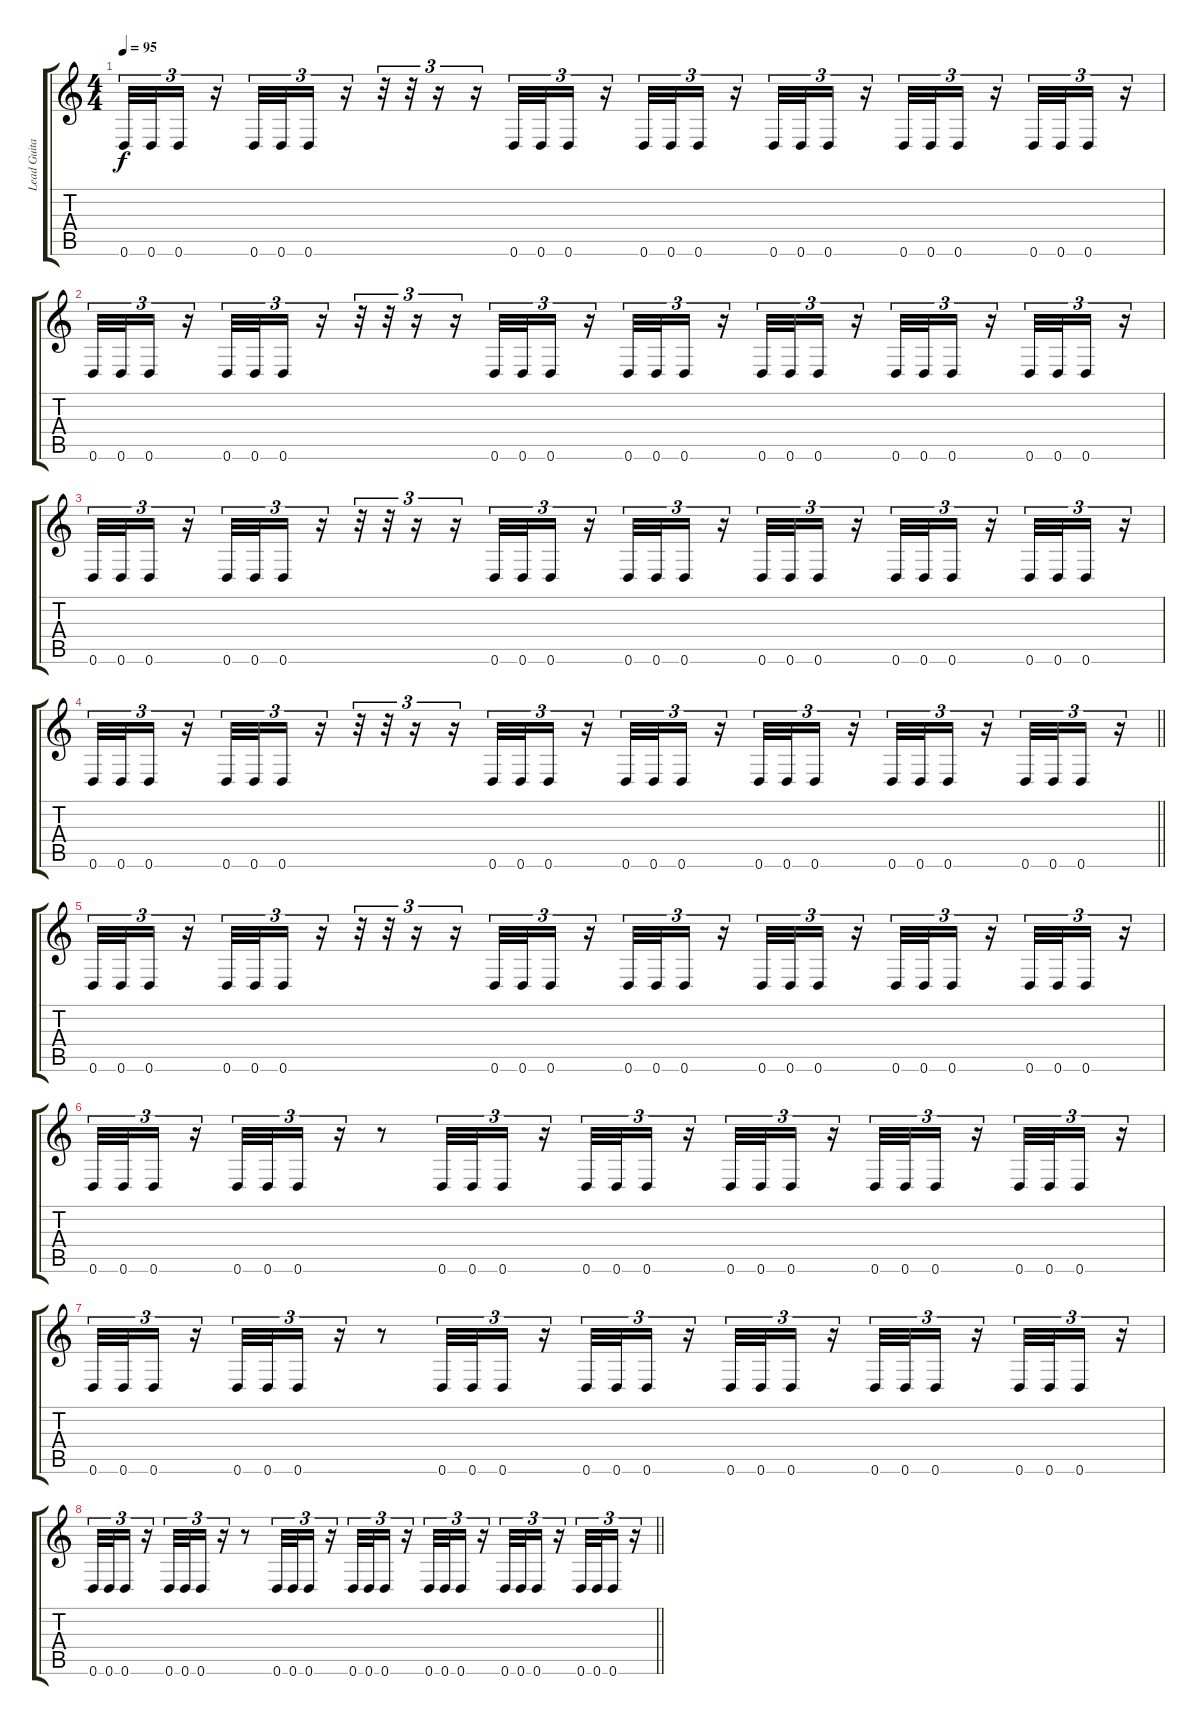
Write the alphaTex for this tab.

\track ("Lead Guitar - Christian Andreu" "Lead Guita") {instrument overdrivenguitar}
\staff {score tabs}
\tuning (D4 A3 F3 C3 G2 D2) {hide}
\ts (4 4)
\tempo 95
\clef g2
\ks c
0.6.32{tu (3 2) dy f} 0.6.32{tu (3 2)} 0.6.16{tu (3 2)} r.16{tu (3 2)} 0.6.32{tu (3 2)} 0.6.32{tu (3 2)} 0.6.16{tu (3 2)} r.16{tu (3 2)} r.32{tu (3 2)} r.32{tu (3 2)} r.16{tu (3 2)} r.16{tu (3 2)} 0.6.32{tu (3 2)} 0.6.32{tu (3 2)} 0.6.16{tu (3 2)} r.16{tu (3 2)} 0.6.32{tu (3 2)} 0.6.32{tu (3 2)} 0.6.16{tu (3 2)} r.16{tu (3 2)} 0.6.32{tu (3 2)} 0.6.32{tu (3 2)} 0.6.16{tu (3 2)} r.16{tu (3 2)} 0.6.32{tu (3 2)} 0.6.32{tu (3 2)} 0.6.16{tu (3 2)} r.16{tu (3 2)} 0.6.32{tu (3 2)} 0.6.32{tu (3 2)} 0.6.16{tu (3 2)} r.16{tu (3 2)} |
0.6.32{tu (3 2)} 0.6.32{tu (3 2)} 0.6.16{tu (3 2)} r.16{tu (3 2)} 0.6.32{tu (3 2)} 0.6.32{tu (3 2)} 0.6.16{tu (3 2)} r.16{tu (3 2)} r.32{tu (3 2)} r.32{tu (3 2)} r.16{tu (3 2)} r.16{tu (3 2)} 0.6.32{tu (3 2)} 0.6.32{tu (3 2)} 0.6.16{tu (3 2)} r.16{tu (3 2)} 0.6.32{tu (3 2)} 0.6.32{tu (3 2)} 0.6.16{tu (3 2)} r.16{tu (3 2)} 0.6.32{tu (3 2)} 0.6.32{tu (3 2)} 0.6.16{tu (3 2)} r.16{tu (3 2)} 0.6.32{tu (3 2)} 0.6.32{tu (3 2)} 0.6.16{tu (3 2)} r.16{tu (3 2)} 0.6.32{tu (3 2)} 0.6.32{tu (3 2)} 0.6.16{tu (3 2)} r.16{tu (3 2)} |
0.6.32{tu (3 2)} 0.6.32{tu (3 2)} 0.6.16{tu (3 2)} r.16{tu (3 2)} 0.6.32{tu (3 2)} 0.6.32{tu (3 2)} 0.6.16{tu (3 2)} r.16{tu (3 2)} r.32{tu (3 2)} r.32{tu (3 2)} r.16{tu (3 2)} r.16{tu (3 2)} 0.6.32{tu (3 2)} 0.6.32{tu (3 2)} 0.6.16{tu (3 2)} r.16{tu (3 2)} 0.6.32{tu (3 2)} 0.6.32{tu (3 2)} 0.6.16{tu (3 2)} r.16{tu (3 2)} 0.6.32{tu (3 2)} 0.6.32{tu (3 2)} 0.6.16{tu (3 2)} r.16{tu (3 2)} 0.6.32{tu (3 2)} 0.6.32{tu (3 2)} 0.6.16{tu (3 2)} r.16{tu (3 2)} 0.6.32{tu (3 2)} 0.6.32{tu (3 2)} 0.6.16{tu (3 2)} r.16{tu (3 2)} |
\barLineRight lightlight
0.6.32{tu (3 2)} 0.6.32{tu (3 2)} 0.6.16{tu (3 2)} r.16{tu (3 2)} 0.6.32{tu (3 2)} 0.6.32{tu (3 2)} 0.6.16{tu (3 2)} r.16{tu (3 2)} r.32{tu (3 2)} r.32{tu (3 2)} r.16{tu (3 2)} r.16{tu (3 2)} 0.6.32{tu (3 2)} 0.6.32{tu (3 2)} 0.6.16{tu (3 2)} r.16{tu (3 2)} 0.6.32{tu (3 2)} 0.6.32{tu (3 2)} 0.6.16{tu (3 2)} r.16{tu (3 2)} 0.6.32{tu (3 2)} 0.6.32{tu (3 2)} 0.6.16{tu (3 2)} r.16{tu (3 2)} 0.6.32{tu (3 2)} 0.6.32{tu (3 2)} 0.6.16{tu (3 2)} r.16{tu (3 2)} 0.6.32{tu (3 2)} 0.6.32{tu (3 2)} 0.6.16{tu (3 2)} r.16{tu (3 2)} |
0.6.32{tu (3 2)} 0.6.32{tu (3 2)} 0.6.16{tu (3 2)} r.16{tu (3 2)} 0.6.32{tu (3 2)} 0.6.32{tu (3 2)} 0.6.16{tu (3 2)} r.16{tu (3 2)} r.32{tu (3 2)} r.32{tu (3 2)} r.16{tu (3 2)} r.16{tu (3 2)} 0.6.32{tu (3 2)} 0.6.32{tu (3 2)} 0.6.16{tu (3 2)} r.16{tu (3 2)} 0.6.32{tu (3 2)} 0.6.32{tu (3 2)} 0.6.16{tu (3 2)} r.16{tu (3 2)} 0.6.32{tu (3 2)} 0.6.32{tu (3 2)} 0.6.16{tu (3 2)} r.16{tu (3 2)} 0.6.32{tu (3 2)} 0.6.32{tu (3 2)} 0.6.16{tu (3 2)} r.16{tu (3 2)} 0.6.32{tu (3 2)} 0.6.32{tu (3 2)} 0.6.16{tu (3 2)} r.16{tu (3 2)} |
0.6.32{tu (3 2)} 0.6.32{tu (3 2)} 0.6.16{tu (3 2)} r.16{tu (3 2)} 0.6.32{tu (3 2)} 0.6.32{tu (3 2)} 0.6.16{tu (3 2)} r.16{tu (3 2)} r.8 0.6.32{tu (3 2)} 0.6.32{tu (3 2)} 0.6.16{tu (3 2)} r.16{tu (3 2)} 0.6.32{tu (3 2)} 0.6.32{tu (3 2)} 0.6.16{tu (3 2)} r.16{tu (3 2)} 0.6.32{tu (3 2)} 0.6.32{tu (3 2)} 0.6.16{tu (3 2)} r.16{tu (3 2)} 0.6.32{tu (3 2)} 0.6.32{tu (3 2)} 0.6.16{tu (3 2)} r.16{tu (3 2)} 0.6.32{tu (3 2)} 0.6.32{tu (3 2)} 0.6.16{tu (3 2)} r.16{tu (3 2)} |
0.6.32{tu (3 2)} 0.6.32{tu (3 2)} 0.6.16{tu (3 2)} r.16{tu (3 2)} 0.6.32{tu (3 2)} 0.6.32{tu (3 2)} 0.6.16{tu (3 2)} r.16{tu (3 2)} r.8 0.6.32{tu (3 2)} 0.6.32{tu (3 2)} 0.6.16{tu (3 2)} r.16{tu (3 2)} 0.6.32{tu (3 2)} 0.6.32{tu (3 2)} 0.6.16{tu (3 2)} r.16{tu (3 2)} 0.6.32{tu (3 2)} 0.6.32{tu (3 2)} 0.6.16{tu (3 2)} r.16{tu (3 2)} 0.6.32{tu (3 2)} 0.6.32{tu (3 2)} 0.6.16{tu (3 2)} r.16{tu (3 2)} 0.6.32{tu (3 2)} 0.6.32{tu (3 2)} 0.6.16{tu (3 2)} r.16{tu (3 2)} |
\barLineRight lightlight
0.6.32{tu (3 2)} 0.6.32{tu (3 2)} 0.6.16{tu (3 2)} r.16{tu (3 2)} 0.6.32{tu (3 2)} 0.6.32{tu (3 2)} 0.6.16{tu (3 2)} r.16{tu (3 2)} r.8 0.6.32{tu (3 2)} 0.6.32{tu (3 2)} 0.6.16{tu (3 2)} r.16{tu (3 2)} 0.6.32{tu (3 2)} 0.6.32{tu (3 2)} 0.6.16{tu (3 2)} r.16{tu (3 2)} 0.6.32{tu (3 2)} 0.6.32{tu (3 2)} 0.6.16{tu (3 2)} r.16{tu (3 2)} 0.6.32{tu (3 2)} 0.6.32{tu (3 2)} 0.6.16{tu (3 2)} r.16{tu (3 2)} 0.6.32{tu (3 2)} 0.6.32{tu (3 2)} 0.6.16{tu (3 2)} r.16{tu (3 2)}
